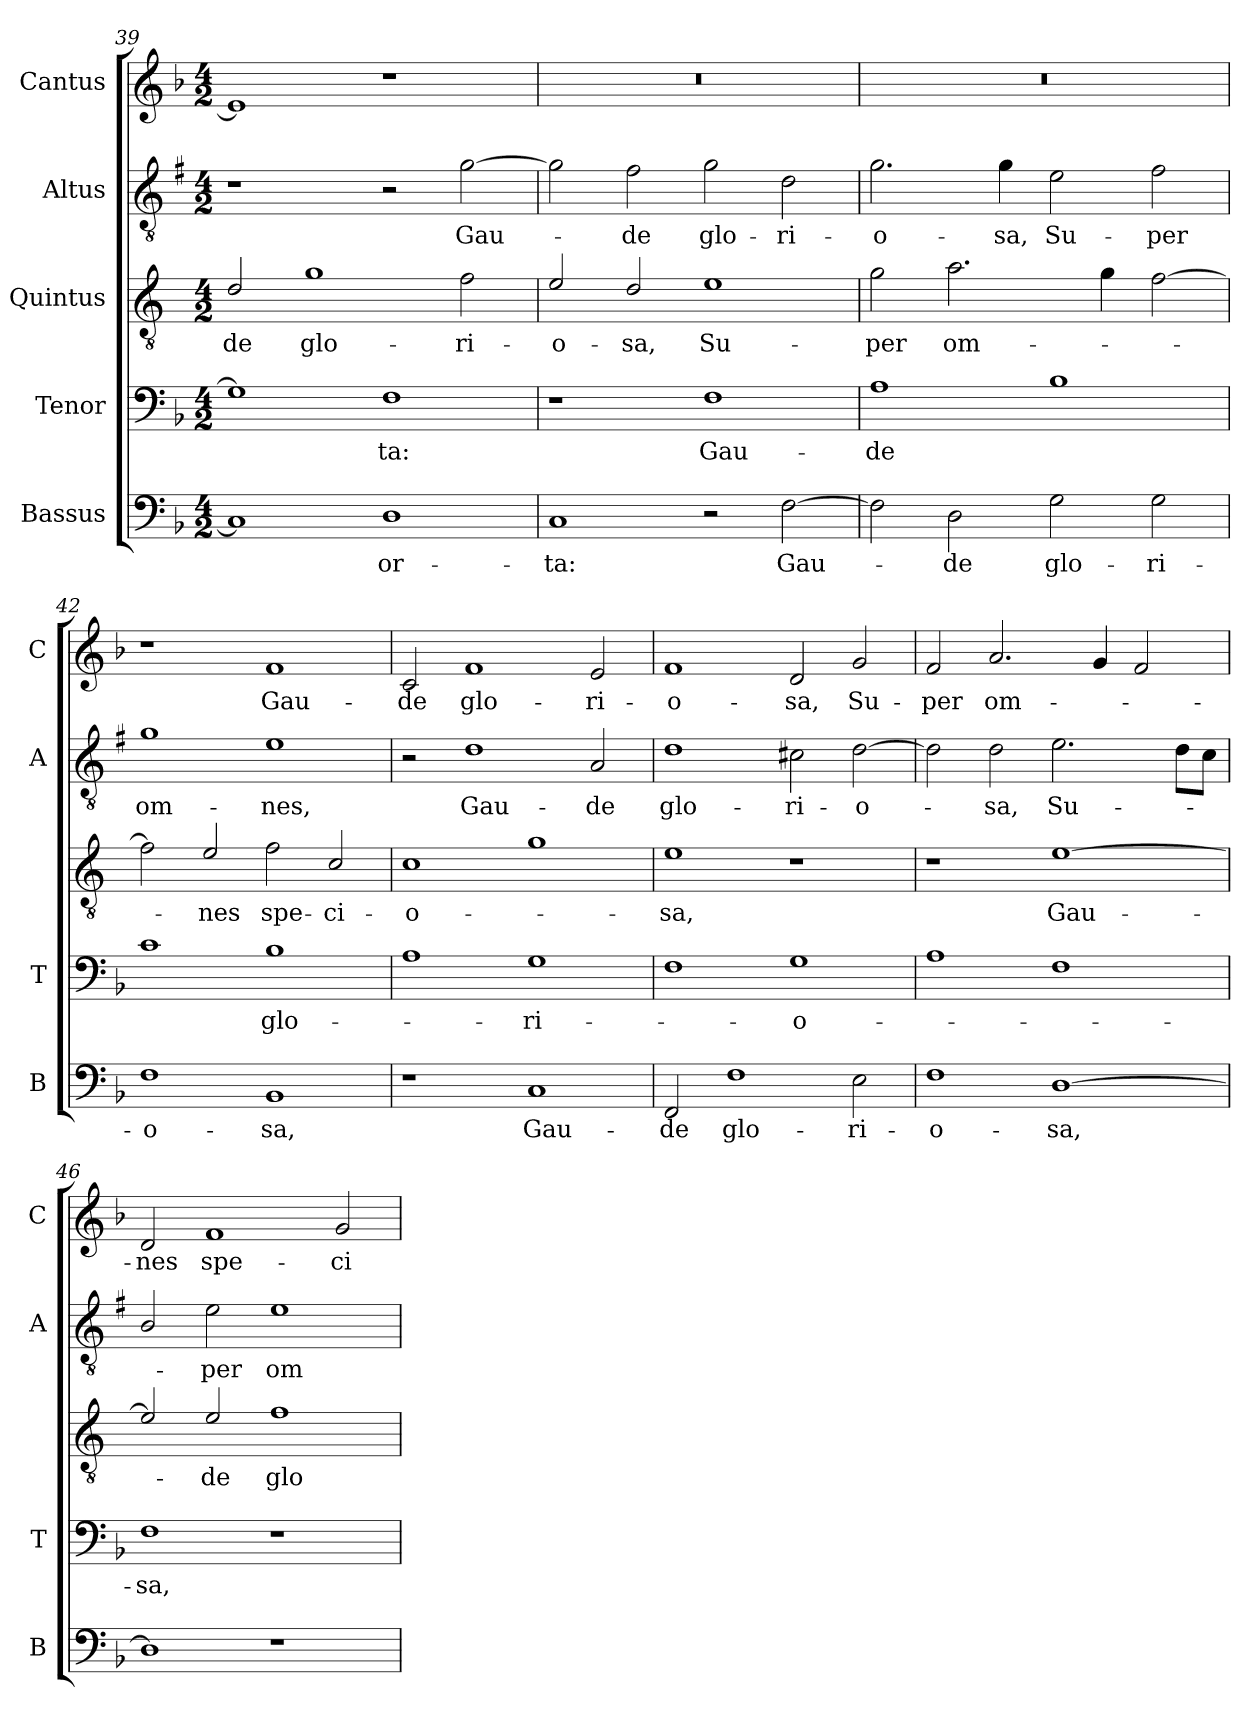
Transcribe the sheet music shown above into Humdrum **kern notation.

**kern	**text	**kern	**text	**kern	**text	**kern	**text	**kern	**text
*part5	*part5	*part4	*part4	*part3	*part3	*part2	*part2	*part1	*part1
*staff5	*staff5	*staff4	*staff4	*staff3	*staff3	*staff2	*staff2	*staff1	*staff1
*I"Bassus	*	*I"Tenor	*	*I"Quintus	*	*I"Altus	*	*I"Cantus	*
*I'B	*	*I'T	*	*	*	*I'A	*	*I'C	*
*clefF4	*	*clefF4	*	*clefGv2	*	*clefGv2	*	*clefG2	*
*	*	*	*	*ITrd4c7	*	*ITrd1c2	*	*	*
*k[b-]	*	*k[b-]	*	*k[b-]	*	*k[b-]	*	*k[b-]	*
*F:	*	*F:	*	*F:	*	*F:	*	*F:	*
*M4/2	*	*M4/2	*	*M4/2	*	*M4/2	*	*M4/2	*
=39	=39	=39	=39	=39	=39	=39	=39	=39	=39
!	!	!	!	!	!LO:LY:b	!	!	!	!
1C]	.	1G]	.	2G/	-de	1r	.	1e]	.
!	!	!	!	!	!LO:LY:b	!	!	!	!
.	.	.	.	1c	glo-	.	.	.	.
!	!LO:LY:b	!	!LO:LY:b	!	!	!	!	!	!
1D	or-	1F	-ta:	.	.	2r	.	1r	.
!	!	!	!	!	!LO:LY:b	!	!LO:LY:b	!	!
.	.	.	.	2B-\	-ri-	[2f\	Gau-	.	.
=40	=40	=40	=40	=40	=40	=40	=40	=40	=40
!	!LO:LY:b	!	!	!	!LO:LY:b	!	!	!	!
1C	-ta:	1r	.	2A/	-o-	2f\]	.	0r	.
!	!	!	!	!	!LO:LY:b	!	!LO:LY:b	!	!
.	.	.	.	2G/	-sa,	2e\	-de	.	.
!	!	!	!LO:LY:b	!	!LO:LY:b	!	!LO:LY:b	!	!
2r	.	1F	Gau-	1A	Su-	2f\	glo-	.	.
!	!LO:LY:b	!	!	!	!	!	!LO:LY:b	!	!
[2F\	Gau-	.	.	.	.	2c\	-ri-	.	.
=41	=41	=41	=41	=41	=41	=41	=41	=41	=41
!	!	!	!LO:LY:b	!	!LO:LY:b	!	!LO:LY:b	!	!
2F\]	.	1A	-de	2c\	-per	2.f\	-o-	0r	.
!	!LO:LY:b	!	!	!	!LO:LY:b	!	!	!	!
2D\	-de	.	.	2.d\	om-	.	.	.	.
!	!	!	!	!	!	!	!LO:LY:b	!	!
.	.	.	.	.	.	4f\	-sa,	.	.
!	!LO:LY:b	!	!	!	!	!	!LO:LY:b	!	!
2G\	glo-	1B-	.	.	.	2d\	Su-	.	.
.	.	.	.	4c\	.	.	.	.	.
!	!LO:LY:b	!	!	!	!	!	!LO:LY:b	!	!
2G\	-ri-	.	.	[2B-\	.	2e\	-per	.	.
=42	=42	=42	=42	=42	=42	=42	=42	=42	=42
!	!LO:LY:b	!	!	!	!	!	!LO:LY:b	!	!
1F	-o-	1c	.	2B-\]	.	1f	om-	1r	.
!	!	!	!	!	!LO:LY:b	!	!	!	!
.	.	.	.	2A/	-nes	.	.	.	.
!	!LO:LY:b	!	!LO:LY:b	!	!LO:LY:b	!	!LO:LY:b	!	!LO:LY:b
1BB-	-sa,	1B-	glo-	2B-\	spe-	1d	-nes,	1f	Gau-
!	!	!	!	!	!LO:LY:b	!	!	!	!
.	.	.	.	2F/	-ci-	.	.	.	.
=43	=43	=43	=43	=43	=43	=43	=43	=43	=43
!	!	!	!	!	!LO:LY:b	!	!	!	!LO:LY:b
1r	.	1A	.	1F	-o-	2r	.	2c/	-de
!	!	!	!	!	!	!	!LO:LY:b	!	!LO:LY:b
.	.	.	.	.	.	1c	Gau-	1f	glo-
!	!LO:LY:b	!	!LO:LY:b	!	!	!	!	!	!
1C	Gau-	1G	-ri-	1c	.	.	.	.	.
!	!	!	!	!	!	!	!LO:LY:b	!	!LO:LY:b
.	.	.	.	.	.	2G/	-de	2e/	-ri-
!!LO:LB:g=z
=44	=44	=44	=44	=44	=44	=44	=44	=44	=44
!	!LO:LY:b	!	!	!	!LO:LY:b	!	!LO:LY:b	!	!LO:LY:b
2FF/	-de	1F	.	1A	-sa,	1c	glo-	1f	-o-
!	!LO:LY:b	!	!	!	!	!	!	!	!
1F	glo-	.	.	.	.	.	.	.	.
!	!	!	!LO:LY:b	!	!	!	!LO:LY:b	!	!LO:LY:b
.	.	1G	-o-	1r	.	2Bn\	-ri-	2d/	-sa,
!	!LO:LY:b	!	!	!	!	!	!LO:LY:b	!	!LO:LY:b
2E\	-ri-	.	.	.	.	[2c\	-o-	2g/	Su-
=45	=45	=45	=45	=45	=45	=45	=45	=45	=45
!	!LO:LY:b	!	!	!	!	!	!	!	!LO:LY:b
1F	-o-	1A	.	1r	.	2c\]	.	2f/	-per
!	!	!	!	!	!	!	!LO:LY:b	!	!LO:LY:b
.	.	.	.	.	.	2c\	-sa,	2.a/	om-
!	!LO:LY:b	!	!	!	!LO:LY:b	!	!LO:LY:b	!	!
[1D	-sa,	1F	.	[1A	Gau-	2.d\	Su-	.	.
.	.	.	.	.	.	.	.	4g/	.
.	.	.	.	.	.	.	.	2f/	.
.	.	.	.	.	.	8c\L	.	.	.
.	.	.	.	.	.	8B-\J	.	.	.
=46	=46	=46	=46	=46	=46	=46	=46	=46	=46
!	!	!	!LO:LY:b	!	!	!	!	!	!LO:LY:b
1D]	.	1F	-sa,	2A/]	.	2A/	.	2d/	-nes
!	!	!	!	!	!LO:LY:b	!	!LO:LY:b	!	!LO:LY:b
.	.	.	.	2A/	-de	2d\	-per	1f	spe-
!	!	!	!	!	!LO:LY:b	!	!LO:LY:b	!	!
1r	.	1r	.	1B-	glo-	1d	om-	.	.
!	!	!	!	!	!	!	!	!	!LO:LY:b
.	.	.	.	.	.	.	.	2g/	-ci-
=	=	=	=	=	=	=	=	=	=
*-	*-	*-	*-	*-	*-	*-	*-	*-	*-
